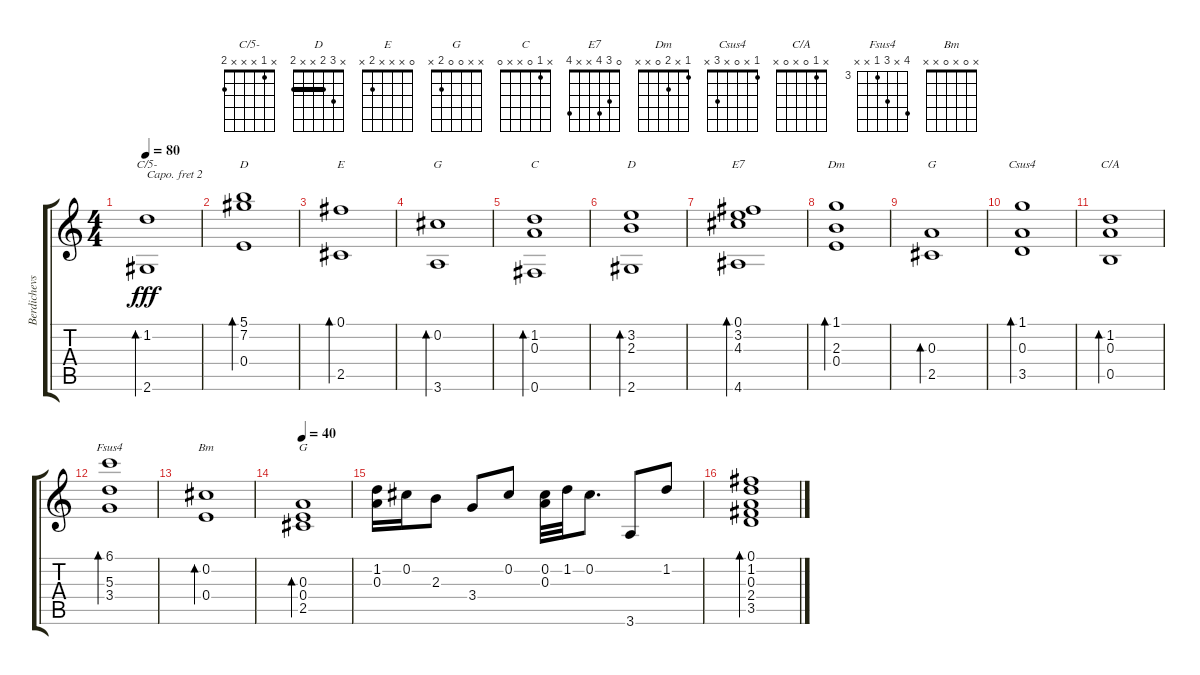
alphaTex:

\track ("Berdichevsky" "Berdichevs") {instrument acousticguitarsteel}
\staff {score tabs}
\capo 2
\tuning (E4 B3 G3 D3 A2 E2) {hide}
\chord ("C/5-" x 1 x x x 2)
\chord ("D" 5 7 x 0 x x) {firstfret 5}
\chord ("E" 0 x x x 2 x)
\chord ("G" x 0 x x x 3)
\chord ("C" x 1 0 x x 0)
\chord ("D" x 3 2 x x 2) {barre 2}
\chord ("E7" 0 3 4 x x 4)
\chord ("Dm" 1 x 2 0 x x)
\chord ("G" x x 0 x 2 x)
\chord ("Csus4" 1 x 0 x 3 x)
\chord ("C/A" x 1 0 x 0 x)
\chord ("Fsus4" 6 x 5 3 x x) {firstfret 3}
\chord ("Bm" x 0 x 0 x x)
\chord ("G" x x 0 0 2 x)
\ts (4 4)
\tempo 80
\clef g2
\ks c
(1.2 2.6).1{bd 240 ch "C/5-" dy fff} |
(5.1 7.2 0.4).1{bd 240 ch "D"} |
(0.1 2.5).1{bd 240 ch "E"} |
(0.2 3.6).1{bd 240 ch "G"} |
(1.2 0.3 0.6).1{bd 240 ch "C"} |
(3.2 2.3 2.6).1{bd 240 ch "D"} |
(0.1 3.2 4.3 4.6).1{bd 240 ch "E7"} |
(1.1 2.3 0.4).1{bd 240 ch "Dm"} |
(0.3 2.5).1{bd 240 ch "G"} |
(1.1 0.3 3.5).1{bd 240 ch "Csus4"} |
(1.2 0.3 0.5).1{bd 240 ch "C/A"} |
(6.1 5.3 3.4).1{bd 240 ch "Fsus4"} |
(0.2 0.4).1{bd 240 ch "Bm"} |
\tempo 40
(0.3 0.4 2.5).1{bd 240 ch "G"} |
(1.2 0.3).16 0.2.16 2.3.8 3.4.8 0.2.8 (0.2 0.3).32 1.2.32 0.2.8{d} 3.6.8 1.2.8 |
(0.1 1.2 0.3 2.4 3.5).1{bd 480}
